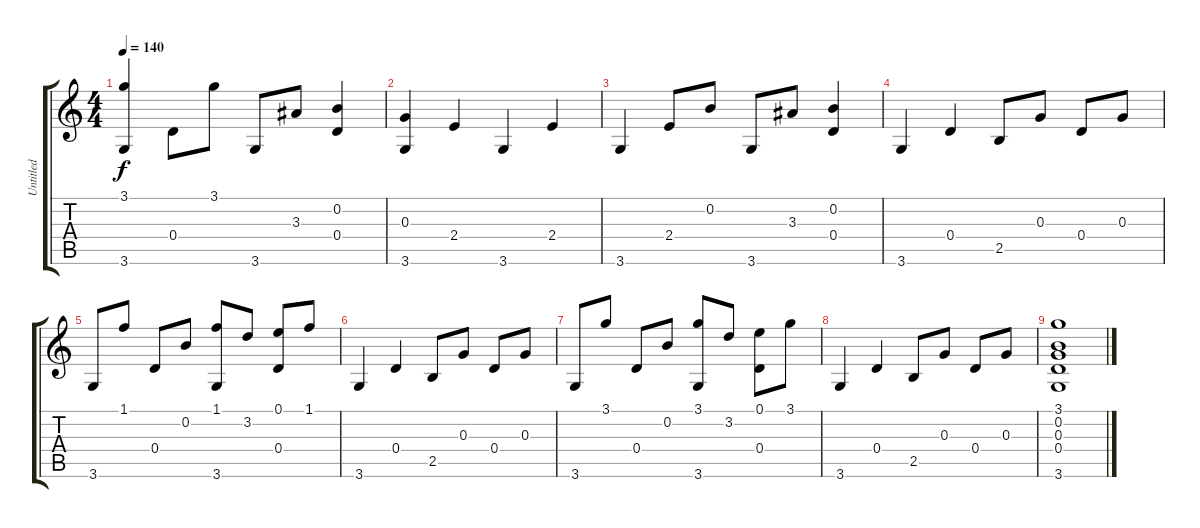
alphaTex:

\track ("Untitled" "Untitled") {instrument acousticguitarnylon}
\staff {score tabs}
\tuning (E4 B3 G3 D3 A2 E2) {hide}
\ts (4 4)
\tempo 140
\clef g2
\ks c
(3.1 3.6).4{dy f} 0.4.8 3.1.8 3.6.8 3.3.8 (0.2 0.4).4 |
(0.3 3.6).4 2.4.4 3.6.4 2.4.4 |
3.6.4 2.4.8 0.2.8 3.6.8 3.3.8 (0.2 0.4).4 |
3.6.4 0.4.4 2.5.8 0.3.8 0.4.8 0.3.8 |
3.6.8 1.1.8 0.4.8 0.2.8 (1.1 3.6).8 3.2.8 (0.1 0.4).8 1.1.8 |
3.6.4 0.4.4 2.5.8 0.3.8 0.4.8 0.3.8 |
3.6.8 3.1.8 0.4.8 0.2.8 (3.1 3.6).8 3.2.8 (0.1 0.4).8 3.1.8 |
3.6.4 0.4.4 2.5.8 0.3.8 0.4.8 0.3.8 |
(3.1 0.2 0.3 0.4 3.6).1
